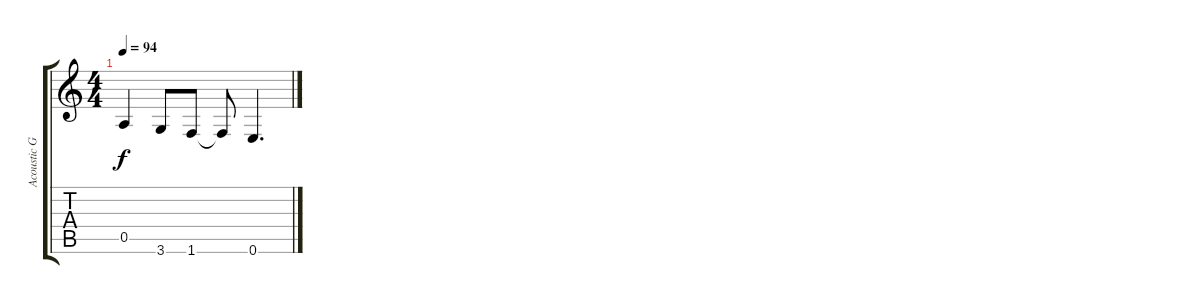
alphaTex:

\track ("Acoustic Guitar" "Acoustic G") {instrument acousticguitarnylon}
\staff {score tabs}
\tuning (E4 B3 G3 D3 A2 E2) {hide}
\ts (4 4)
\tempo 94
\clef g2
\ks c
0.5.4{dy f} 3.6.8 1.6.8 1.6{t}.8 0.6.4{d}
